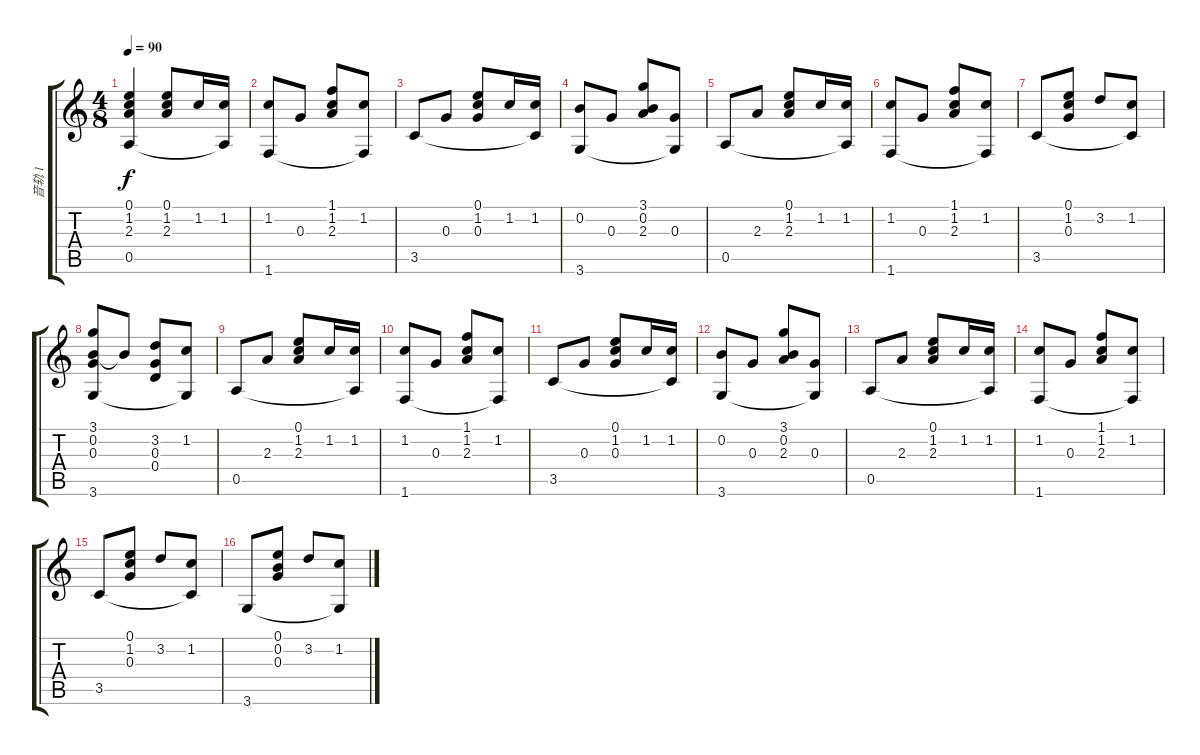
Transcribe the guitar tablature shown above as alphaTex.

\track ("音轨 1" "音轨 1") {solo instrument acousticguitarsteel}
\staff {score tabs}
\tuning (E4 B3 G3 D3 A2 E2) {hide}
\ts (4 8)
\tempo 90
\clef g2
\ks c
(0.1 1.2 2.3 0.5).4{dy f} (0.1 1.2 2.3).8 1.2.16 (1.2 0.5{t}).16 |
(1.2 1.6).8 0.3.8 (1.1 1.2 2.3).8 (1.2 1.6{t}).8 |
3.5.8 0.3.8 (0.1 1.2 0.3).8 1.2.16 (1.2 3.5{t}).16 |
(0.2 3.6).8 0.3.8 (3.1 0.2 2.3).8 (0.3 3.6{t}).8 |
0.5.8 2.3.8 (0.1 1.2 2.3).8 1.2.16 (1.2 0.5{t}).16 |
(1.2 1.6).8 0.3.8 (1.1 1.2 2.3).8 (1.2 1.6{t}).8 |
3.5.8 (0.1 1.2 0.3).8 3.2.8 (1.2 3.5{t}).8 |
(3.1 0.2 0.3 3.6).8 0.2{t}.8 (3.2 0.3 0.4).8 (1.2 3.6{t}).8 |
0.5.8 2.3.8 (0.1 1.2 2.3).8 1.2.16 (1.2 0.5{t}).16 |
(1.2 1.6).8 0.3.8 (1.1 1.2 2.3).8 (1.2 1.6{t}).8 |
3.5.8 0.3.8 (0.1 1.2 0.3).8 1.2.16 (1.2 3.5{t}).16 |
(0.2 3.6).8 0.3.8 (3.1 0.2 2.3).8 (0.3 3.6{t}).8 |
0.5.8 2.3.8 (0.1 1.2 2.3).8 1.2.16 (1.2 0.5{t}).16 |
(1.2 1.6).8 0.3.8 (1.1 1.2 2.3).8 (1.2 1.6{t}).8 |
3.5.8 (0.1 1.2 0.3).8 3.2.8 (1.2 3.5{t}).8 |
3.6.8 (0.1 0.2 0.3).8 3.2.8 (1.2 3.6{t}).8
